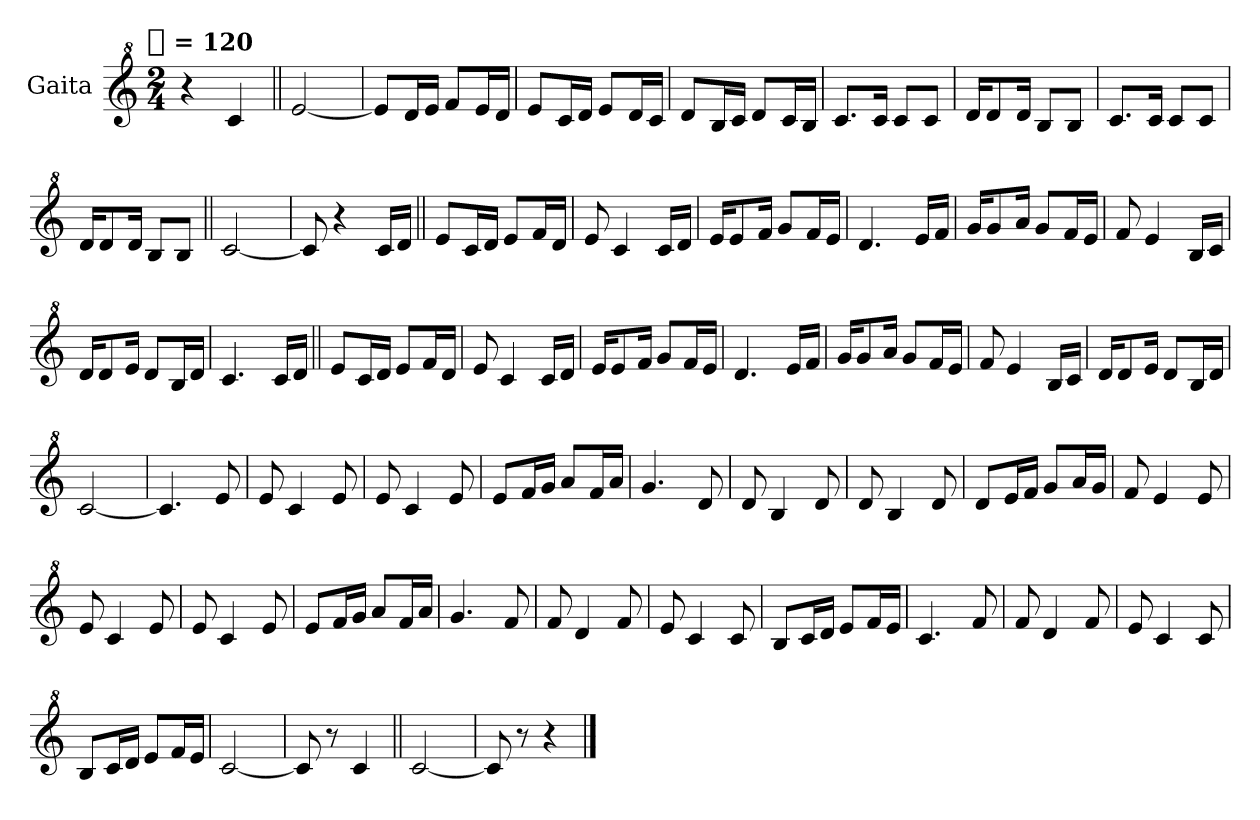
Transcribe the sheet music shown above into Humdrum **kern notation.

**kern
*part1
*staff1
*I"Gaita
*clefG^2
*k[]
!!LO:TX:omd:t=[quarter] = 120
*M2/4
*MM120
=1
4r
4cc
=||
[2ee
=
8eeL]
16ddL
16eeJJ
8ffL
16eeL
16ddJJ
=
8eeL
16ccL
16ddJJ
8eeL
16ddL
16ccJJ
=
8ddL
16bL
16ccJJ
8ddL
16ccL
16bJJ
=
8.ccL
16ccJk
8ccL
8ccJ
=
16ddKL
8dd
16ddJk
8bL
8bJ
=
8.ccL
16ccJk
8ccL
8ccJ
=
16ddKL
8dd
16ddJk
8bL
8bJ
=||
[2cc
=
8cc]
4r
16ccLL
16ddJJ
=||
8eeL
16ccL
16ddJJ
8eeL
16ffL
16ddJJ
=
8ee
4cc
16ccLL
16ddJJ
=
16eeKL
8ee
16ffJk
8ggL
16ffL
16eeJJ
=
4.dd
16eeLL
16ffJJ
=
16ggKL
8gg
16aaJk
8ggL
16ffL
16eeJJ
=
8ff
4ee
16bLL
16ccJJ
=
16ddKL
8dd
16eeJk
8ddL
16bL
16ddJJ
=
4.cc
16ccLL
16ddJJ
=||
8eeL
16ccL
16ddJJ
8eeL
16ffL
16ddJJ
=
8ee
4cc
16ccLL
16ddJJ
=
16eeKL
8ee
16ffJk
8ggL
16ffL
16eeJJ
=
4.dd
16eeLL
16ffJJ
=
16ggKL
8gg
16aaJk
8ggL
16ffL
16eeJJ
=
8ff
4ee
16bLL
16ccJJ
=
16ddKL
8dd
16eeJk
8ddL
16bL
16ddJJ
=
[2cc
=
4.cc]
8ee
=
8ee
4cc
8ee
=
8ee
4cc
8ee
=
8eeL
16ffL
16ggJJ
8aaL
16ffL
16aaJJ
=
4.gg
8dd
=
8dd
4b
8dd
=
8dd
4b
8dd
=
8ddL
16eeL
16ffJJ
8ggL
16aaL
16ggJJ
=
8ff
4ee
8ee
=
8ee
4cc
8ee
=
8ee
4cc
8ee
=
8eeL
16ffL
16ggJJ
8aaL
16ffL
16aaJJ
=
4.gg
8ff
=
8ff
4dd
8ff
=
8ee
4cc
8cc
=
8bL
16ccL
16ddJJ
8eeL
16ffL
16eeJJ
=
4.cc
8ff
=
8ff
4dd
8ff
=
8ee
4cc
8cc
=
8bL
16ccL
16ddJJ
8eeL
16ffL
16eeJJ
=
[2cc
=
8cc]
8r
4cc
=||
[2cc
=
8cc]
8r
4r
==
*-
